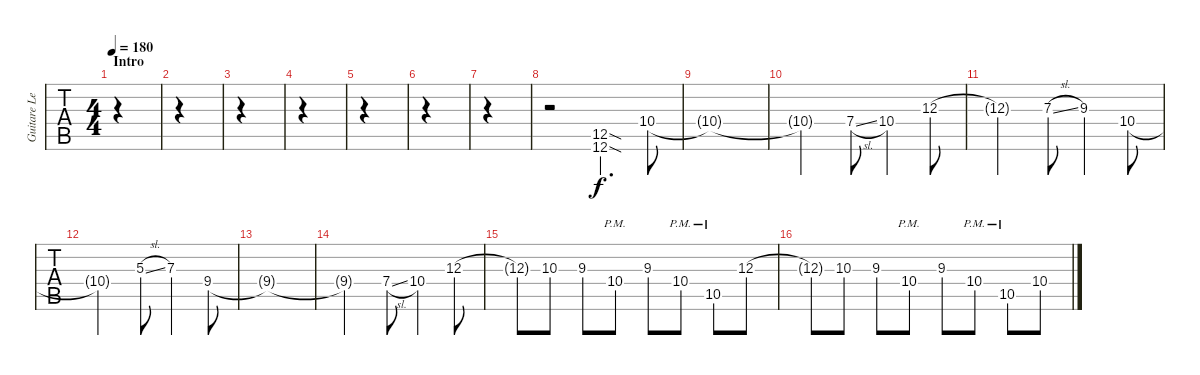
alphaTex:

\track ("Guitare Lead 2" "Guitare Le") {instrument distortionguitar}
\staff {tabs}
\tuning (D4 A3 F3 C3 G2 C2) {hide}
\ts (4 4)
\section ("" "Intro")
\tempo 180
\clef g2
\ks c
|
|
|
|
|
|
|
r.2 (12.5{sod} 12.6{sod}).4{d} 10.4.8 |
10.4{t}.1 |
10.4{t}.2 7.4{sl}.8 10.4.4 12.3.8 |
12.3{t}.2 7.3{sl}.8 9.3.4 10.4.8 |
10.4{t}.2 5.3{sl}.8 7.3.4 9.4.8 |
9.4{t}.1 |
9.4{t}.2 7.4{sl}.8 10.4.4 12.3.8 |
12.3{t}.8 10.3.8 9.3.8 10.4{pm}.8 9.3.8 10.4{pm}.8 10.5{pm}.8 12.3.8 |
12.3{t}.8 10.3.8 9.3.8 10.4{pm}.8 9.3.8 10.4{pm}.8 10.5{pm}.8 10.4.8
